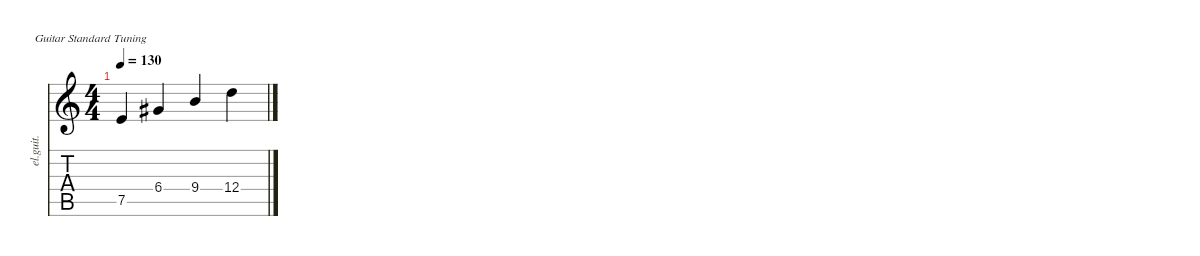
\defaultSystemsLayout 4
\hideDynamics
\bracketExtendMode nobrackets
\otherSystemsTrackNameOrientation horizontal
\track ("Clean Guitar" "el.guit.") {instrument electricguitarclean}
\staff {score tabs}
\tuning (E4 B3 G3 D3 A2 E2)
\ts (4 4)
\tempo 130
\clef g2
\ks c
7.5.4{dy mf instrument electricguitarclean beam Up} 6.4{acc #}.4{beam Up} 9.4.4{beam Up} 12.4.4{beam Down}
